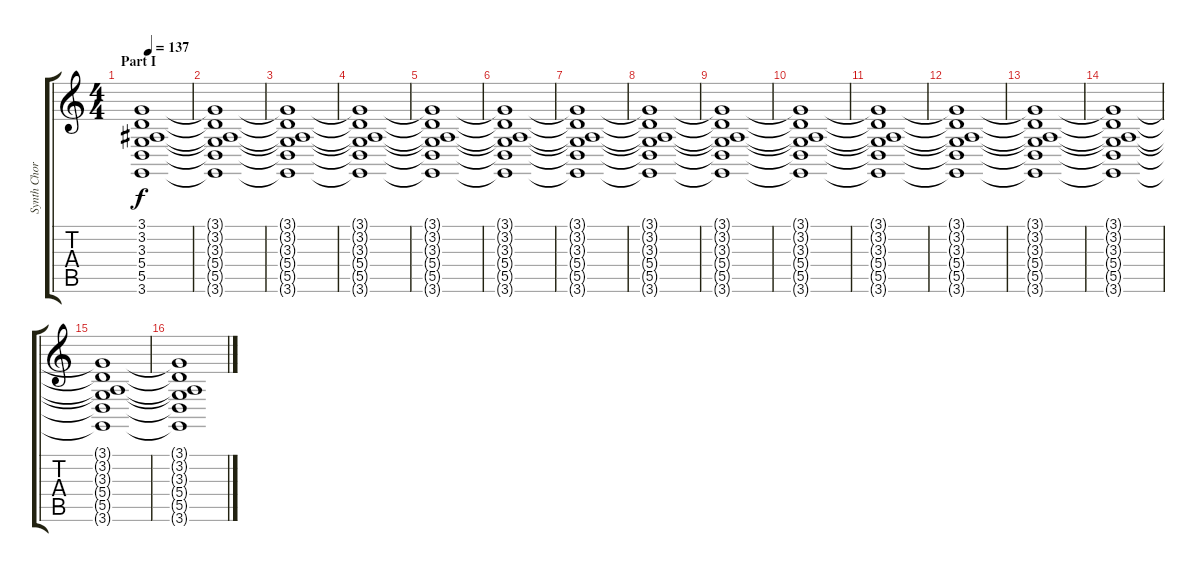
\track ("Synth Chords" "Synth Chor") {instrument stringensemble1}
\staff {score tabs}
\tuning (E4 B3 G3 D3 A2 E2) {hide}
\ts (4 4)
\section ("" "Part I")
\tempo 137
\tempo 80
\tempo 137
\clef g2
\ks c
(3.1 3.2 3.3 5.4 5.5 3.6).1{dy f instrument stringensemble1} |
(3.1{t} 3.2{t} 3.3{t} 5.4{t} 5.5{t} 3.6{t}).1 |
(3.1{t} 3.2{t} 3.3{t} 5.4{t} 5.5{t} 3.6{t}).1 |
(3.1{t} 3.2{t} 3.3{t} 5.4{t} 5.5{t} 3.6{t}).1 |
(3.1{t} 3.2{t} 3.3{t} 5.4{t} 5.5{t} 3.6{t}).1 |
(3.1{t} 3.2{t} 3.3{t} 5.4{t} 5.5{t} 3.6{t}).1 |
(3.1{t} 3.2{t} 3.3{t} 5.4{t} 5.5{t} 3.6{t}).1 |
(3.1{t} 3.2{t} 3.3{t} 5.4{t} 5.5{t} 3.6{t}).1 |
(3.1{t} 3.2{t} 3.3{t} 5.4{t} 5.5{t} 3.6{t}).1 |
(3.1{t} 3.2{t} 3.3{t} 5.4{t} 5.5{t} 3.6{t}).1 |
(3.1{t} 3.2{t} 3.3{t} 5.4{t} 5.5{t} 3.6{t}).1 |
(3.1{t} 3.2{t} 3.3{t} 5.4{t} 5.5{t} 3.6{t}).1 |
(3.1{t} 3.2{t} 3.3{t} 5.4{t} 5.5{t} 3.6{t}).1 |
(3.1{t} 3.2{t} 3.3{t} 5.4{t} 5.5{t} 3.6{t}).1 |
(3.1{t} 3.2{t} 3.3{t} 5.4{t} 5.5{t} 3.6{t}).1 |
(3.1{t} 3.2{t} 3.3{t} 5.4{t} 5.5{t} 3.6{t}).1
